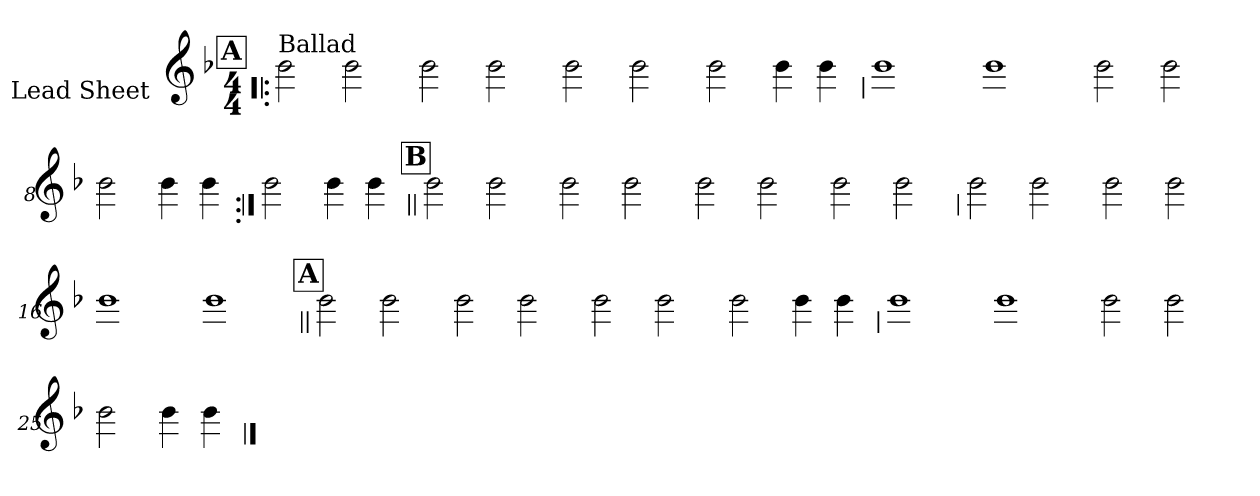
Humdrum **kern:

**kern
*part1
*staff1
*I"Lead Sheet
*stria0
*clefG2
*k[b-]
*d:
*M4/4
!!LO:REH:place=s1:a:t=A
=1!|:
!LO:TX:a:t=Ballad
2b-
2b-
=2-
2b-
2b-
=3-
2b-
2b-
=4-
2b-
4b-
4b-
!!LO:LB:g=z
=5
1b-
=6-
1b-
=7-
2b-
2b-
=8-
2b-
4b-
4b-
!!LO:LB:g=z
=9:|!
2b-
4b-
4b-
!!LO:LB:g=z
!!LO:REH:place=s1:a:t=B
=10||
2b-
2b-
=11-
2b-
2b-
=12-
2b-
2b-
=13-
2b-
2b-
!!LO:LB:g=z
=14
2b-
2b-
=15-
2b-
2b-
=16-
1b-
=17-
1b-
!!LO:LB:g=z
!!LO:REH:place=s1:a:t=A
=18||
2b-
2b-
=19-
2b-
2b-
=20-
2b-
2b-
=21-
2b-
4b-
4b-
!!LO:LB:g=z
=22
1b-
=23-
1b-
=24-
2b-
2b-
=25-
2b-
4b-
4b-
==
*-
